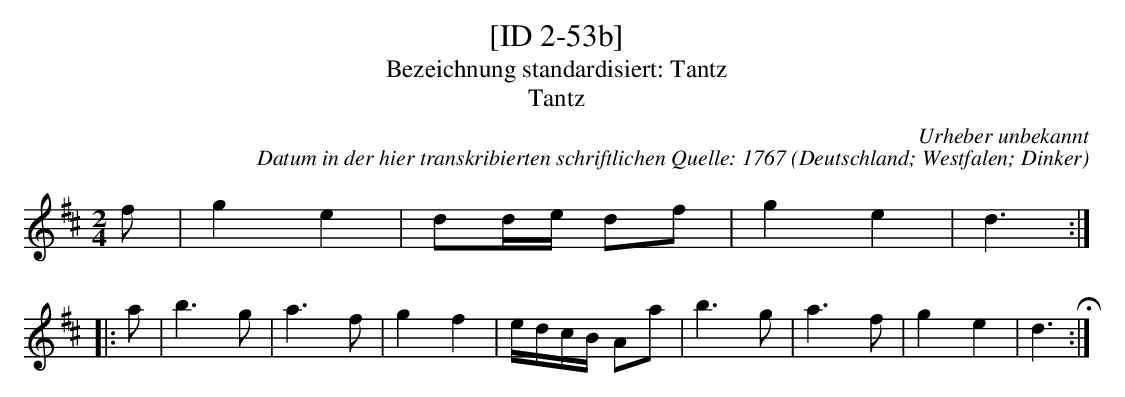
X:1
T:[ID 2-53b]
T:Bezeichnung standardisiert: Tantz
T:Tantz
C:Urheber unbekannt
C:Datum in der hier transkribierten schriftlichen Quelle: 1767
O:Deutschland; Westfalen; Dinker
L:1/16
M:2/4
K:D
f2 |\ %auftakt
g4e4 | d2de d2f2 | g4e4 | d6 ::
a2 |\ %auftakt
b6g2 | a6f2 | g4f4 | edcB A2a2 | b6g2 | a6f2 | g4e4 | d6 H:|
